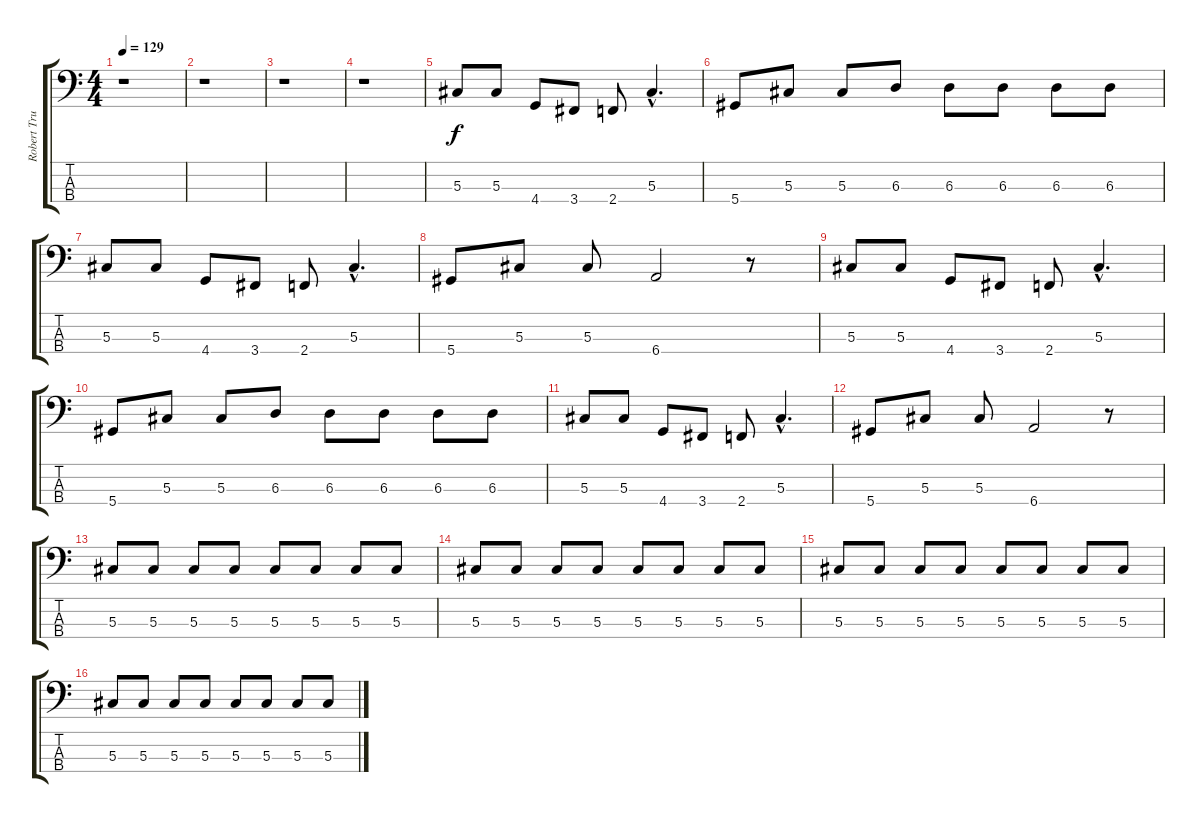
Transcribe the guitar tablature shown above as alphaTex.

\track ("Robert Trujillo" "Robert Tru") {instrument electricbasspick}
\staff {score tabs}
\tuning (Gb2 Db2 Ab1 Eb1) {hide}
\ts (4 4)
\tempo 129
\clef f4
\ks c
r.1{dy f instrument electricbasspick} |
r.1 |
r.1 |
r.1 |
5.3.8{balance 8} 5.3.8 4.4.8 3.4.8 2.4.8 5.3{hac}.4{d} |
5.4.8 5.3.8 5.3.8 6.3.8 6.3.8 6.3.8 6.3.8 6.3.8 |
5.3.8 5.3.8 4.4.8 3.4.8 2.4.8 5.3{hac}.4{d} |
5.4.8 5.3.8 5.3.8 6.4.2 r.8 |
5.3.8 5.3.8 4.4.8 3.4.8 2.4.8 5.3{hac}.4{d} |
5.4.8 5.3.8 5.3.8 6.3.8 6.3.8 6.3.8 6.3.8 6.3.8 |
5.3.8 5.3.8 4.4.8 3.4.8 2.4.8 5.3{hac}.4{d} |
5.4.8 5.3.8 5.3.8 6.4.2 r.8 |
5.3.8 5.3.8 5.3.8 5.3.8 5.3.8 5.3.8 5.3.8 5.3.8 |
5.3.8 5.3.8 5.3.8 5.3.8 5.3.8 5.3.8 5.3.8 5.3.8 |
5.3.8 5.3.8 5.3.8 5.3.8 5.3.8 5.3.8 5.3.8 5.3.8 |
5.3.8 5.3.8 5.3.8 5.3.8 5.3.8 5.3.8 5.3.8 5.3.8
